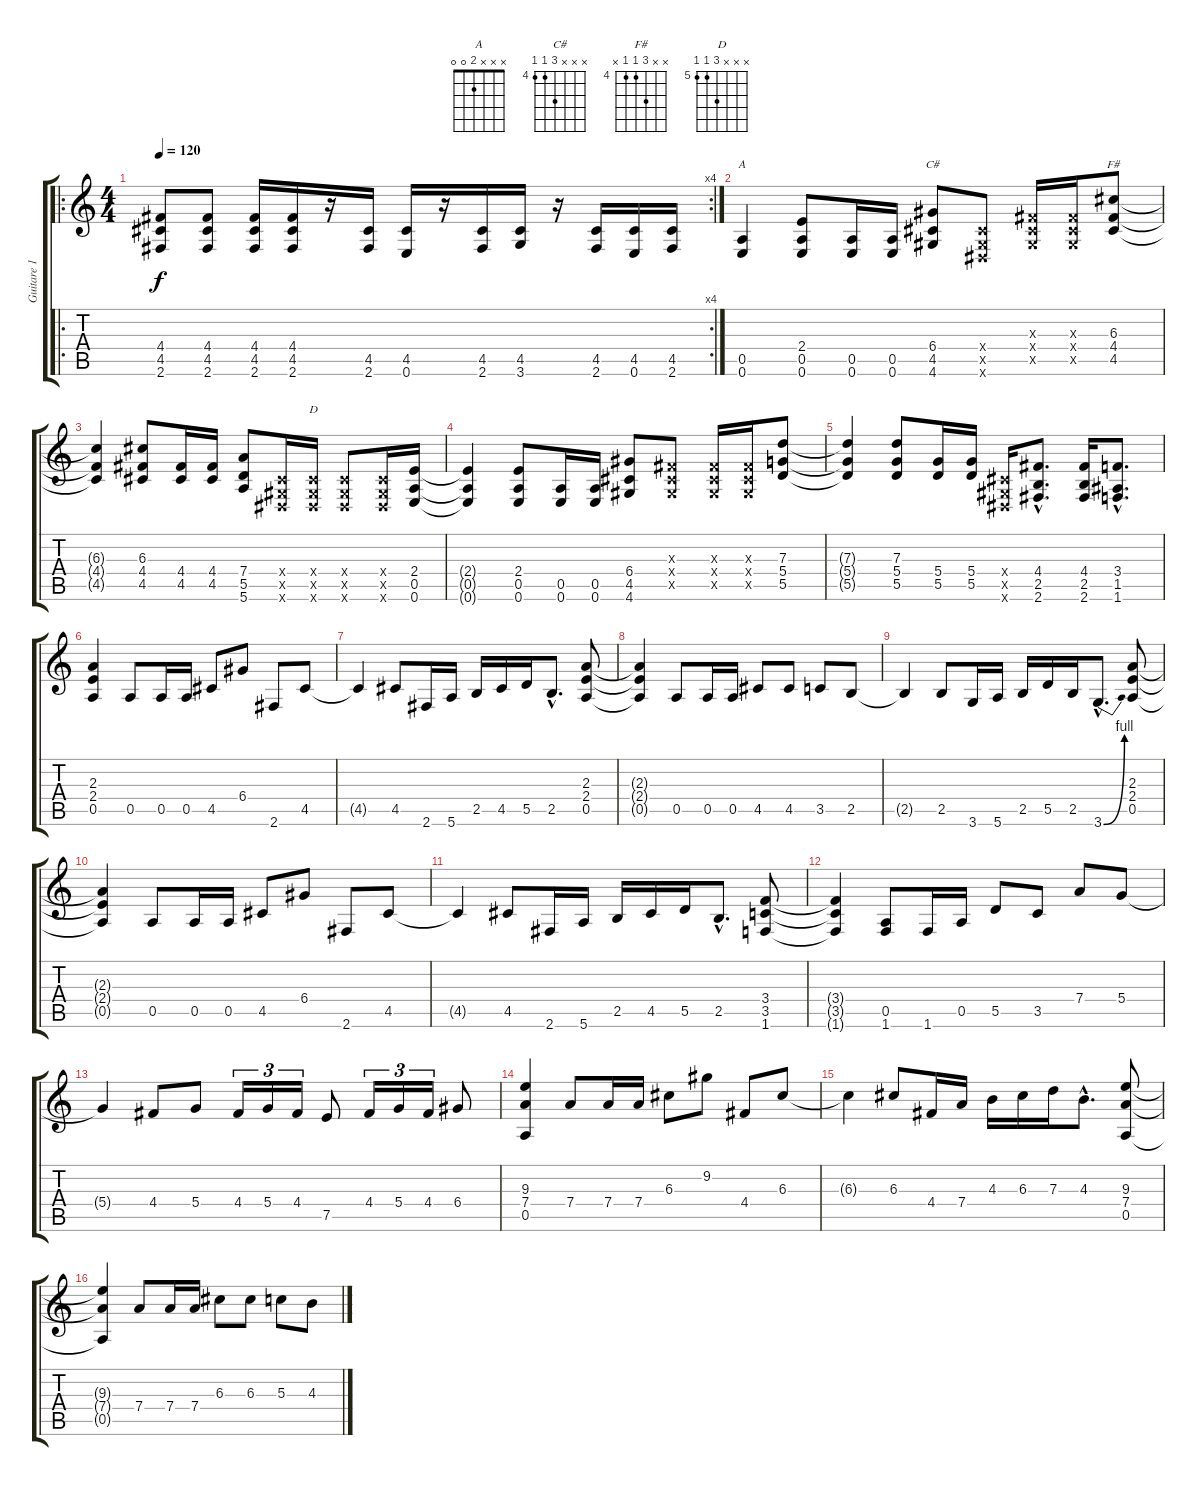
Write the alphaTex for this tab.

\track ("Guitare 1" "Guitare 1") {instrument distortionguitar}
\staff {score tabs}
\tuning (E4 B3 G3 D3 A2 E2) {hide}
\chord ("A" x x x 2 0 0)
\chord ("C#" x x x 6 4 4) {firstfret 4}
\chord ("F#" x x 6 4 4 x) {firstfret 4}
\chord ("D" x x x 7 5 5) {firstfret 5}
\ro
\rc 4
\ts (4 4)
\tempo 120
\clef g2
\ks c
(4.4 4.5 2.6).8{dy f instrument distortionguitar} (4.4 4.5 2.6).8 (4.4 4.5 2.6).16 (4.4 4.5 2.6).16 r.16 (4.5 2.6).16 (4.5 0.6).16 r.16 (4.5 2.6).16 (4.5 3.6).16 r.16 (4.5 2.6).16 (4.5 0.6).16 (4.5 2.6).16 |
(0.5 0.6).4{ch "A"} (2.4 0.5 0.6).8 (0.5 0.6).16 (0.5 0.6).16 (6.4 4.5 4.6).8{ch "C#"} (-1.4{x} -1.5{x} -1.6{x}).8 (-1.3{x} -1.4{x} -1.5{x}).16 (-1.3{x} -1.4{x} -1.5{x}).16 (6.3 4.4 4.5).8{ch "F#"} |
(6.3{t} 4.4{t} 4.5{t}).4 (6.3 4.4 4.5).8 (4.4 4.5).16 (4.4 4.5).16 (7.4 5.5 5.6).8 (-1.4{x} -1.5{x} -1.6{x}).16 (-1.4{x} -1.5{x} -1.6{x}).16{ch "D"} (-1.4{x} -1.5{x} -1.6{x}).8 (-1.4{x} -1.5{x} -1.6{x}).16 (2.4 0.5 0.6).16 |
(2.4{t} 0.5{t} 0.6{t}).4 (2.4 0.5 0.6).8 (0.5 0.6).16 (0.5 0.6).16 (6.4 4.5 4.6).8 (-1.3{x} -1.4{x} -1.5{x}).8 (-1.3{x} -1.4{x} -1.5{x}).16 (-1.3{x} -1.4{x} -1.5{x}).16 (7.3 5.4 5.5).8 |
(7.3{t} 5.4{t} 5.5{t}).4 (7.3 5.4 5.5).8 (5.4 5.5).16 (5.4 5.5).16 (-1.4{x} -1.5{x} -1.6{x}).16 (4.4{hac} 2.5{hac} 2.6{hac}).8{d} (4.4 2.5 2.6).16 (3.4{hac} 1.5{hac} 1.6{hac}).8{d} |
(2.3 2.4 0.5).4 0.5.8 0.5.16 0.5.16 4.5.8 6.4.8 2.6.8 4.5.8 |
4.5{t}.4 4.5.8 2.6.16 5.6.16 2.5.16 4.5.16 5.5.16 2.5{hac}.8{d} (2.3 2.4 0.5).8 |
(2.3{t} 2.4{t} 0.5{t}).4 0.5.8 0.5.16 0.5.16 4.5.8 4.5.8 3.5.8 2.5.8 |
2.5{t}.4 2.5.8 3.6.16 5.6.16 2.5.16 5.5.16 2.5.16 3.6{be (bend 0 0 60 4) hac}.8{d} (2.3 2.4 0.5).8 |
(2.3{t} 2.4{t} 0.5{t}).4 0.5.8 0.5.16 0.5.16 4.5.8 6.4.8 2.6.8 4.5.8 |
4.5{t}.4 4.5.8 2.6.16 5.6.16 2.5.16 4.5.16 5.5.16 2.5{hac}.8{d} (3.4 3.5 1.6).8 |
(3.4{t} 3.5{t} 1.6{t}).4 (0.5 1.6).8 1.6.16 0.5.16 5.5.8 3.5.8 7.4.8 5.4.8 |
5.4{t}.4 4.4.8 5.4.8 4.4.16{tu (3 2)} 5.4.16{tu (3 2)} 4.4.16{tu (3 2)} 7.5.8 4.4.16{tu (3 2)} 5.4.16{tu (3 2)} 4.4.16{tu (3 2)} 6.4.8 |
(9.3 7.4 0.5).4 7.4.8 7.4.16 7.4.16 6.3.8 9.2.8 4.4.8 6.3.8 |
6.3{t}.4 6.3.8 4.4.16 7.4.16 4.3.16 6.3.16 7.3.16 4.3{hac}.8{d} (9.3 7.4 0.5).8 |
(9.3{t} 7.4{t} 0.5{t}).4 7.4.8 7.4.16 7.4.16 6.3.8 6.3.8 5.3.8 4.3.8
